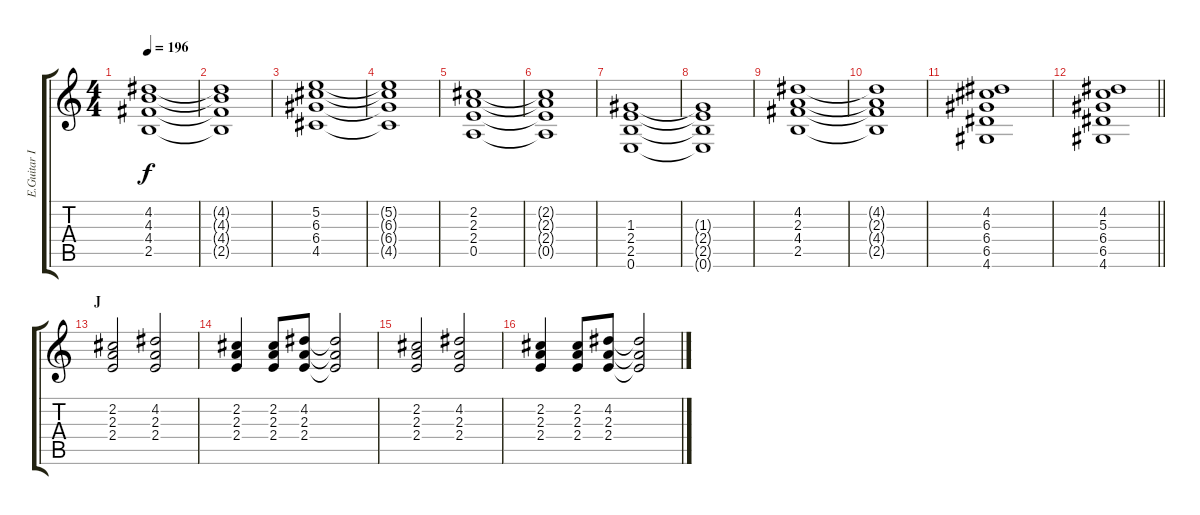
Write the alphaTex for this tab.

\track ("E.Guitar I" "E.Guitar I") {instrument distortionguitar}
\staff {score tabs}
\tuning (E4 B3 G3 D3 A2 E2) {hide}
\ts (4 4)
\tempo 196
\clef g2
\ks c
(4.2 4.3 4.4 2.5).1{dy f} |
(4.2{t} 4.3{t} 4.4{t} 2.5{t}).1 |
(5.2 6.3 6.4 4.5).1 |
(5.2{t} 6.3{t} 6.4{t} 4.5{t}).1 |
(2.2 2.3 2.4 0.5).1 |
(2.2{t} 2.3{t} 2.4{t} 0.5{t}).1 |
(1.3 2.4 2.5 0.6).1 |
(1.3{t} 2.4{t} 2.5{t} 0.6{t}).1 |
(4.2 2.3 4.4 2.5).1 |
(4.2{t} 2.3{t} 4.4{t} 2.5{t}).1 |
(4.2 6.3 6.4 6.5 4.6).1 |
\barLineRight lightlight
(4.2 5.3 6.4 6.5 4.6).1 |
\section ("" "J")
(2.2 2.3 2.4).2 (4.2 2.3 2.4).2 |
(2.2 2.3 2.4).4 (2.2 2.3 2.4).8 (4.2 2.3 2.4).8 (4.2{t} 2.3{t} 2.4{t}).2 |
(2.2 2.3 2.4).2 (4.2 2.3 2.4).2 |
(2.2 2.3 2.4).4 (2.2 2.3 2.4).8 (4.2 2.3 2.4).8 (4.2{t} 2.3{t} 2.4{t}).2
